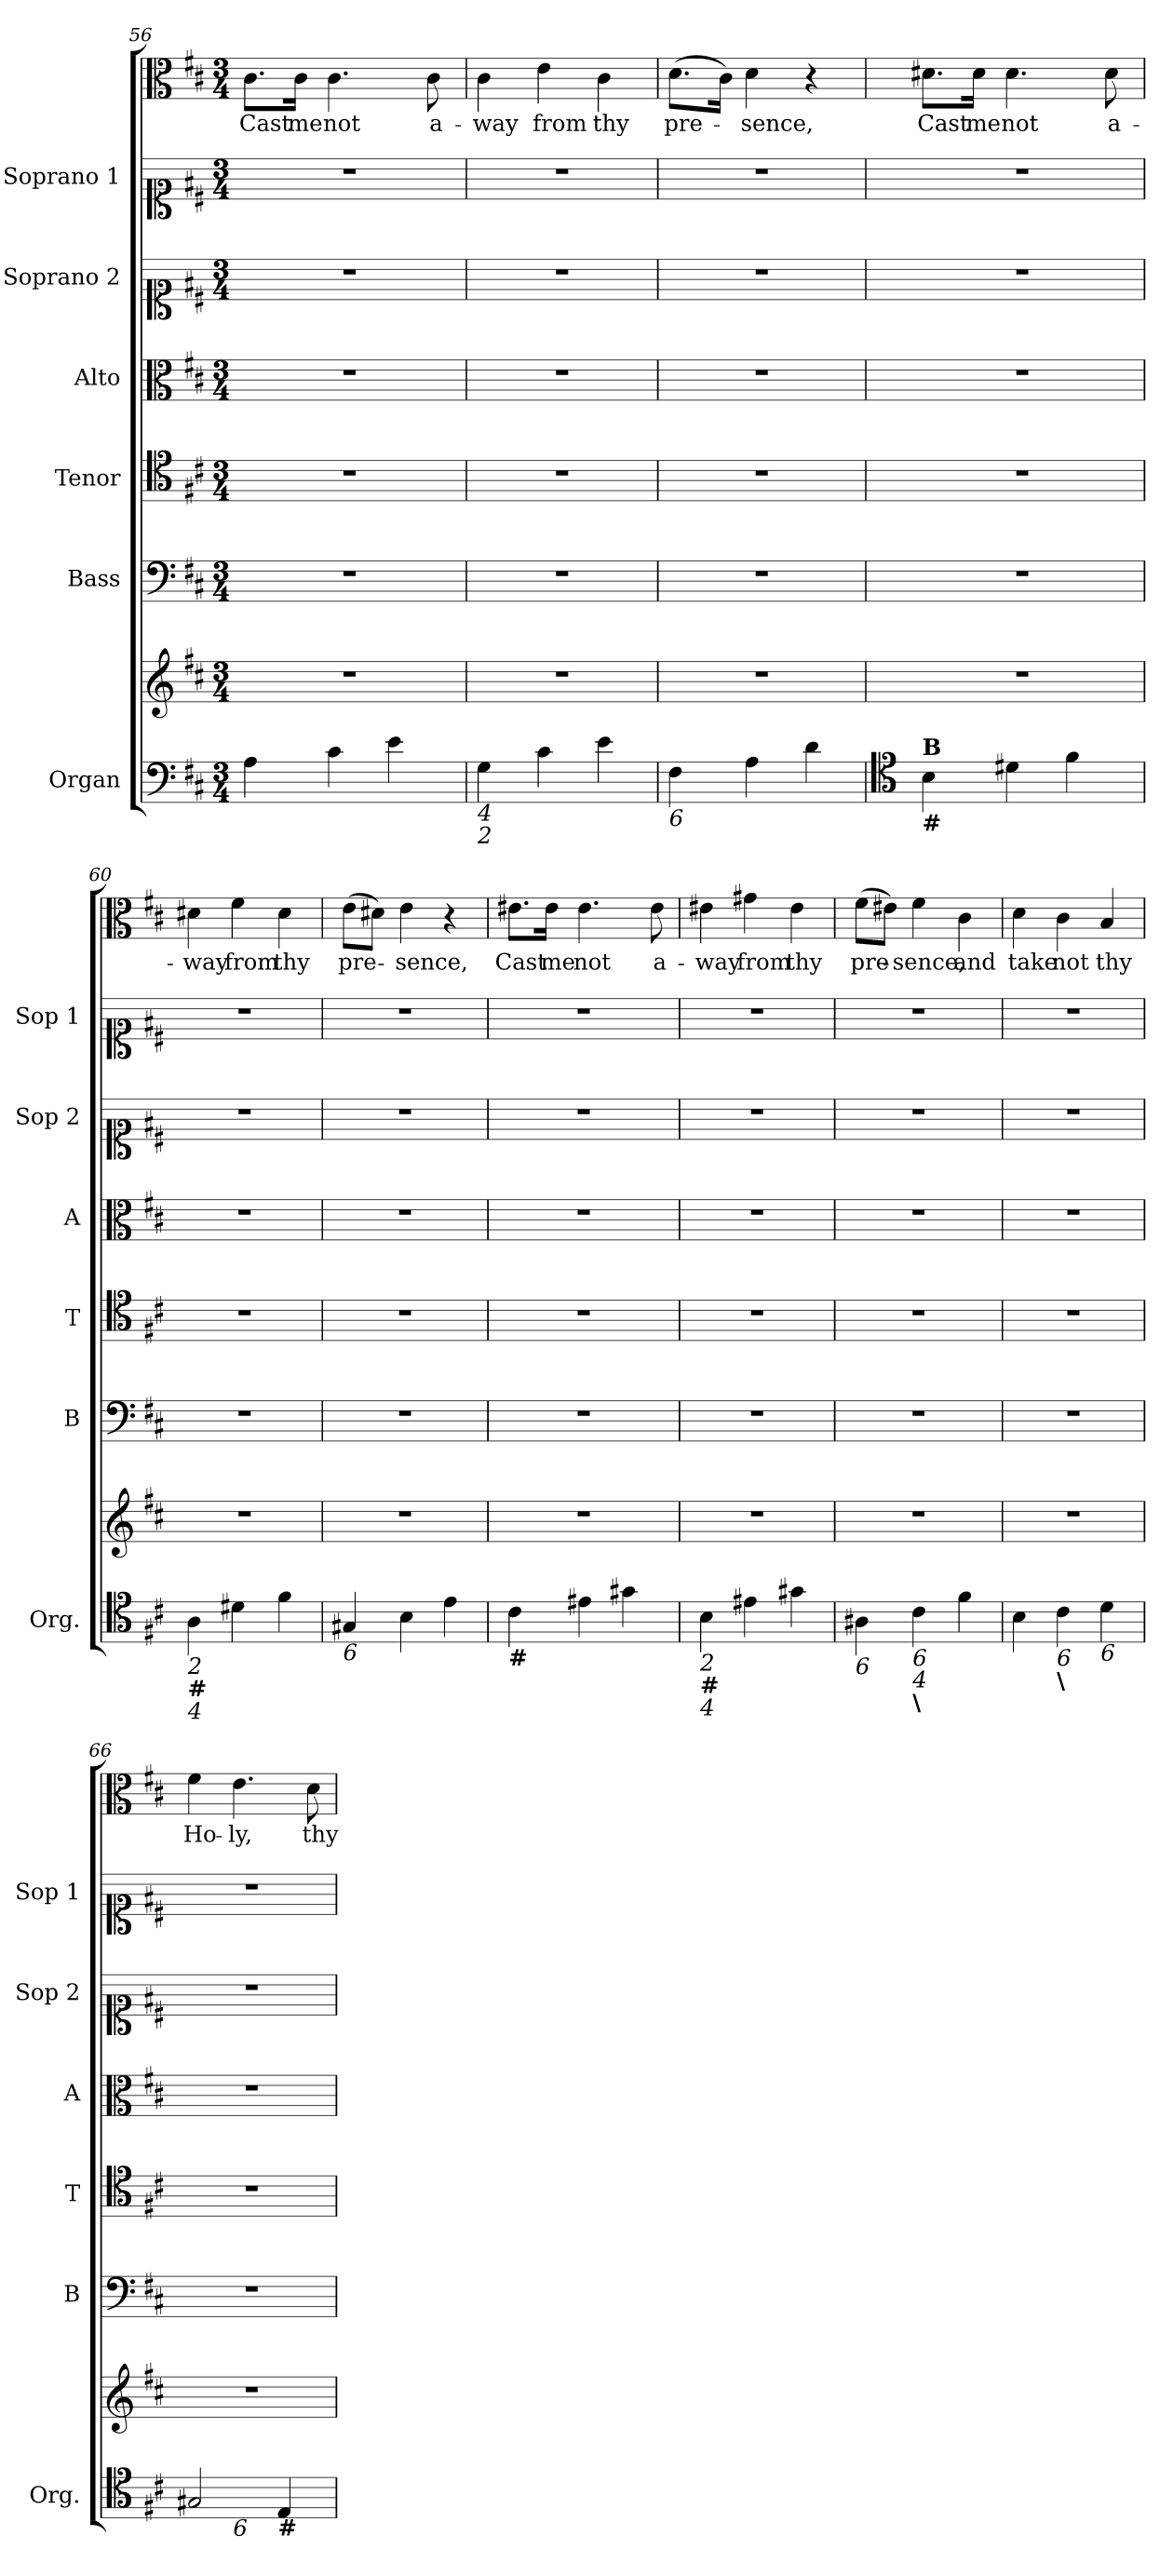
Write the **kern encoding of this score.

**kern	**kern	**kern	**kern	**kern	**kern	**kern	**kern	**text
*part7	*part7	*part6	*part5	*part4	*part3	*part2	*part1	*part1
*staff8	*staff7	*staff6	*staff5	*staff4	*staff3	*staff2	*staff1	*staff1
*I"Organ	*	*I"Bass	*I"Tenor	*I"Alto	*I"Soprano 2	*I"Soprano 1	*	*
*I'Org.	*	*I'B	*I'T	*I'A	*I'Sop 2	*I'Sop 1	*	*
*clefF4	*clefG2	*clefF4	*clefC4	*clefC3	*clefC1	*clefC1	*clefC3	*
*k[f#c#]	*k[f#c#]	*k[f#c#]	*k[f#c#]	*k[f#c#]	*k[f#c#]	*k[f#c#]	*k[f#c#]	*
*b:	*b:	*b:	*b:	*b:	*b:	*b:	*b:	*
*M3/4	*M3/4	*M3/4	*M3/4	*M3/4	*M3/4	*M3/4	*M3/4	*
=56	=56	=56	=56	=56	=56	=56	=56	=56
!	!	!	!	!	!	!	!	!LO:LY:b
4A\	2.r	2.r	2.r	2.r	2.r	2.r	8.c#\L	Cast
!	!	!	!	!	!	!	!	!LO:LY:b
.	.	.	.	.	.	.	16c#\Jk	me
!	!	!	!	!	!	!	!	!LO:LY:b
4c#\	.	.	.	.	.	.	4.c#\	not
4e\	.	.	.	.	.	.	.	.
!	!	!	!	!	!	!	!	!LO:LY:b
.	.	.	.	.	.	.	8c#\	a-
=57	=57	=57	=57	=57	=57	=57	=57	=57
!LO:TX:b:i:t=4	!	!	!	!	!	!	!	!
!LO:TX:b:i:t=2	!	!	!	!	!	!	!	!
!	!	!	!	!	!	!	!	!LO:LY:b
4G\	2.r	2.r	2.r	2.r	2.r	2.r	4c#\	-way
!	!	!	!	!	!	!	!	!LO:LY:b
4c#\	.	.	.	.	.	.	4e\	from
!	!	!	!	!	!	!	!	!LO:LY:b
4e\	.	.	.	.	.	.	4c#\	thy
=58	=58	=58	=58	=58	=58	=58	=58	=58
!LO:TX:b:i:t=6	!	!	!	!	!	!	!	!
!	!	!	!	!	!	!	!	!LO:LY:b
4F#\	2.r	2.r	2.r	2.r	2.r	2.r	(>8.d\L	pre-
.	.	.	.	.	.	.	16c#\Jk)	.
!	!	!	!	!	!	!	!	!LO:LY:b
4A\	.	.	.	.	.	.	4d\	-sence,
4d\	.	.	.	.	.	.	4r	.
!!LO:LB:g=z
=59	=59	=59	=59	=59	=59	=59	=59	=59
*clefC4	*	*	*	*	*	*	*	*
!LO:TX:a:B:t=B	!	!	!	!	!	!	!	!
!LO:TX:b:B:t=#	!	!	!	!	!	!	!	!
!	!	!	!	!	!	!	!	!LO:LY:b
4B\	2.r	2.r	2.r	2.r	2.r	2.r	8.d#X\L	Cast
!	!	!	!	!	!	!	!	!LO:LY:b
.	.	.	.	.	.	.	16d#\Jk	me
!	!	!	!	!	!	!	!	!LO:LY:b
4d#X\	.	.	.	.	.	.	4.d#\	not
4f#\	.	.	.	.	.	.	.	.
!	!	!	!	!	!	!	!	!LO:LY:b
.	.	.	.	.	.	.	8d#\	a-
=60	=60	=60	=60	=60	=60	=60	=60	=60
!LO:TX:b:i:t=2	!	!	!	!	!	!	!	!
!LO:TX:b:B:t=#	!	!	!	!	!	!	!	!
!LO:TX:b:i:t=4	!	!	!	!	!	!	!	!
!	!	!	!	!	!	!	!	!LO:LY:b
4A\	2.r	2.r	2.r	2.r	2.r	2.r	4d#X\	-way
!	!	!	!	!	!	!	!	!LO:LY:b
4d#X\	.	.	.	.	.	.	4f#\	from
!	!	!	!	!	!	!	!	!LO:LY:b
4f#\	.	.	.	.	.	.	4d#\	thy
=61	=61	=61	=61	=61	=61	=61	=61	=61
!LO:TX:b:i:t=6	!	!	!	!	!	!	!	!
!	!	!	!	!	!	!	!	!LO:LY:b
4G#X/	2.r	2.r	2.r	2.r	2.r	2.r	(>8e\L	pre-
.	.	.	.	.	.	.	8d#X\J)	.
!	!	!	!	!	!	!	!	!LO:LY:b
4B\	.	.	.	.	.	.	4e\	-sence,
4e\	.	.	.	.	.	.	4r	.
=62	=62	=62	=62	=62	=62	=62	=62	=62
!LO:TX:b:B:t=#	!	!	!	!	!	!	!	!
!	!	!	!	!	!	!	!	!LO:LY:b
4c#\	2.r	2.r	2.r	2.r	2.r	2.r	8.e#X\L	Cast
!	!	!	!	!	!	!	!	!LO:LY:b
.	.	.	.	.	.	.	16e#\Jk	me
!	!	!	!	!	!	!	!	!LO:LY:b
4e#X\	.	.	.	.	.	.	4.e#\	not
4g#X\	.	.	.	.	.	.	.	.
!	!	!	!	!	!	!	!	!LO:LY:b
.	.	.	.	.	.	.	8e#\	a-
=63	=63	=63	=63	=63	=63	=63	=63	=63
!LO:TX:b:i:t=2	!	!	!	!	!	!	!	!
!LO:TX:b:B:t=#	!	!	!	!	!	!	!	!
!LO:TX:b:i:t=4	!	!	!	!	!	!	!	!
!	!	!	!	!	!	!	!	!LO:LY:b
4B\	2.r	2.r	2.r	2.r	2.r	2.r	4e#X\	-way
!	!	!	!	!	!	!	!	!LO:LY:b
4e#X\	.	.	.	.	.	.	4g#X\	from
!	!	!	!	!	!	!	!	!LO:LY:b
4g#X\	.	.	.	.	.	.	4e#\	thy
=64	=64	=64	=64	=64	=64	=64	=64	=64
!LO:TX:b:i:t=6	!	!	!	!	!	!	!	!
!	!	!	!	!	!	!	!	!LO:LY:b
4A#X\	2.r	2.r	2.r	2.r	2.r	2.r	(>8f#\L	pre-
.	.	.	.	.	.	.	8e#X\J)	.
!LO:TX:b:i:t=6\n4	!	!	!	!	!	!	!	!
!LO:TX:b:B:t=\	!	!	!	!	!	!	!	!
!	!	!	!	!	!	!	!	!LO:LY:b
4c#\	.	.	.	.	.	.	4f#\	-sence,
!	!	!	!	!	!	!	!	!LO:LY:b
4f#\	.	.	.	.	.	.	4c#\	and
=65	=65	=65	=65	=65	=65	=65	=65	=65
!	!	!	!	!	!	!	!	!LO:LY:b
4B\	2.r	2.r	2.r	2.r	2.r	2.r	4d\	take
!LO:TX:b:i:t=6	!	!	!	!	!	!	!	!
!LO:TX:b:B:t=\	!	!	!	!	!	!	!	!
!	!	!	!	!	!	!	!	!LO:LY:b
4c#\	.	.	.	.	.	.	4c#\	not
!LO:TX:b:i:t=6	!	!	!	!	!	!	!	!
!	!	!	!	!	!	!	!	!LO:LY:b
4d\	.	.	.	.	.	.	4B/	thy
=66	=66	=66	=66	=66	=66	=66	=66	=66
!LO:TX:b:i:t=7	!	!	!	!	!	!	!	!
!	!	!	!	!	!	!	!	!LO:LY:b
*^	*	*	*	*	*	*	*	*
2G#X/	4ryy	2.r	2.r	2.r	2.r	2.r	2.r	4f#\	Ho-
!	!LO:TX:b:i:t=6	!	!	!	!	!	!	!	!
!	!	!	!	!	!	!	!	!	!LO:LY:b
.	2ryy	.	.	.	.	.	.	4.e\	-ly,
!LO:TX:b:B:t=#	!	!	!	!	!	!	!	!	!
4E/	.	.	.	.	.	.	.	.	.
!	!	!	!	!	!	!	!	!	!LO:LY:b
.	.	.	.	.	.	.	.	8d\	thy
*v	*v	*	*	*	*	*	*	*	*
=	=	=	=	=	=	=	=	=
*-	*-	*-	*-	*-	*-	*-	*-	*-
